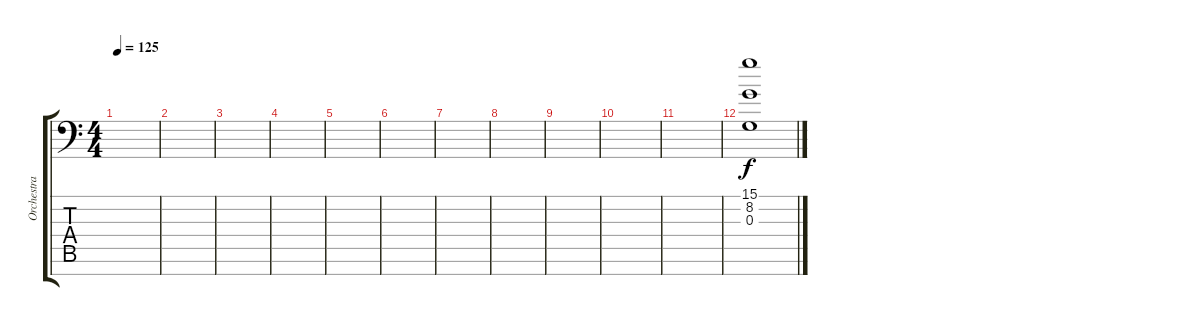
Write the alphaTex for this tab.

\track ("Orchestra" "Orchestra") {instrument orchestrahit}
\staff {score tabs}
\tuning (E4 B3 G3 D3 A2 E2 C-1) {hide}
\ts (4 4)
\tempo 125
\clef f4
\ks c
|
|
|
|
|
|
|
|
|
|
|
(15.1 8.2 0.3).1
